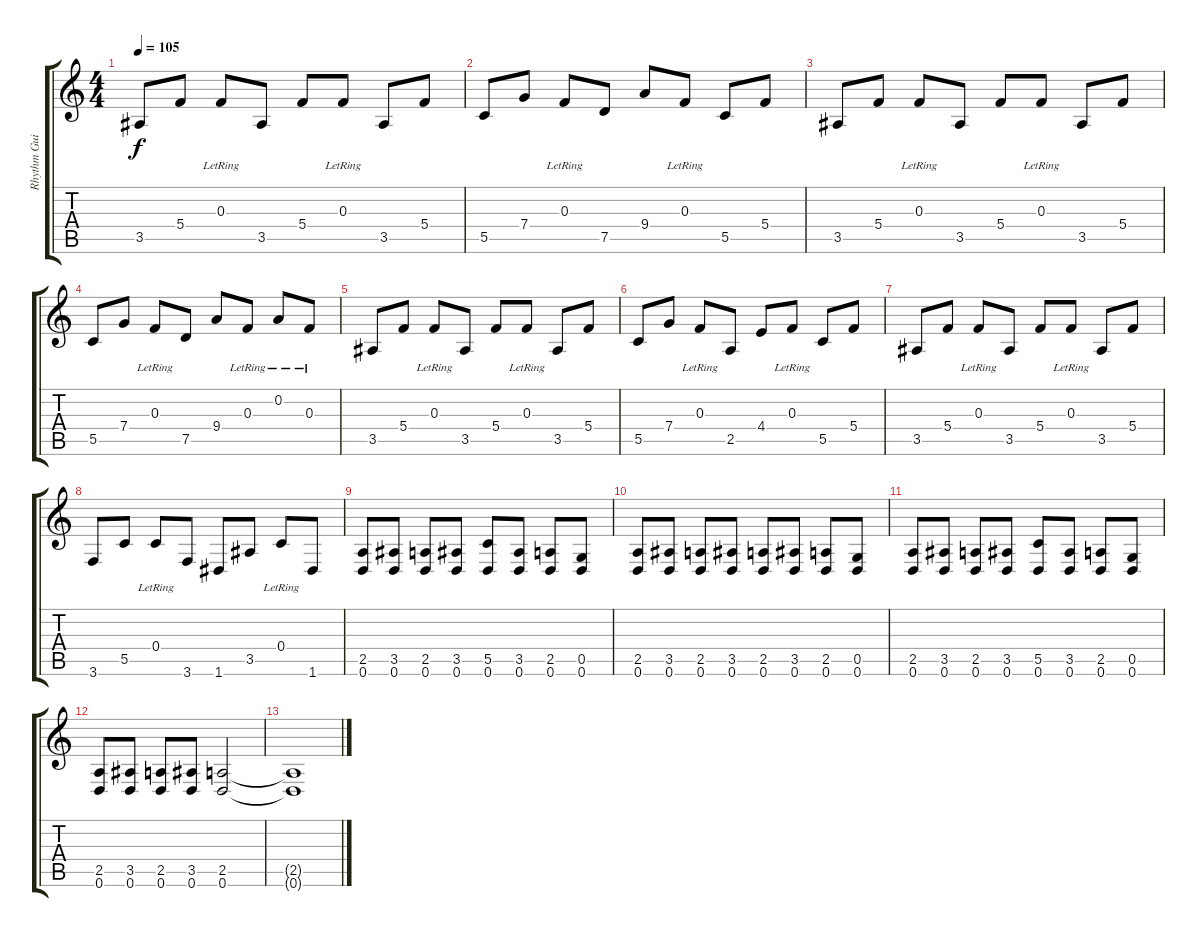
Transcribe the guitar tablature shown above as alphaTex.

\track ("Rhythm Guitar" "Rhythm Gui") {instrument electricguitarmuted}
\staff {score tabs}
\tuning (D4 A3 F3 C3 G2 D2) {hide}
\ts (4 4)
\tempo 105
\clef g2
\ks c
3.5.8{dy f} 5.4.8 0.3{lr}.8 3.5.8 5.4.8 0.3{lr}.8 3.5.8 5.4.8 |
5.5.8 7.4.8 0.3{lr}.8 7.5.8 9.4.8 0.3{lr}.8 5.5.8 5.4.8 |
3.5.8 5.4.8 0.3{lr}.8 3.5.8 5.4.8 0.3{lr}.8 3.5.8 5.4.8 |
5.5.8 7.4.8 0.3{lr}.8 7.5.8 9.4.8 0.3{lr}.8 0.2{lr}.8 0.3{lr}.8 |
3.5.8 5.4.8 0.3{lr}.8 3.5.8 5.4.8 0.3{lr}.8 3.5.8 5.4.8 |
5.5.8 7.4.8 0.3{lr}.8 2.5.8 4.4.8 0.3{lr}.8 5.5.8 5.4.8 |
3.5.8 5.4.8 0.3{lr}.8 3.5.8 5.4.8 0.3{lr}.8 3.5.8 5.4.8 |
3.6.8 5.5.8 0.4{lr}.8 3.6.8 1.6.8 3.5.8 0.4{lr}.8 1.6.8 |
(2.5 0.6).8 (3.5 0.6).8 (2.5 0.6).8 (3.5 0.6).8 (5.5 0.6).8 (3.5 0.6).8 (2.5 0.6).8 (0.5 0.6).8 |
(2.5 0.6).8 (3.5 0.6).8 (2.5 0.6).8 (3.5 0.6).8 (2.5 0.6).8 (3.5 0.6).8 (2.5 0.6).8 (0.5 0.6).8 |
(2.5 0.6).8 (3.5 0.6).8 (2.5 0.6).8 (3.5 0.6).8 (5.5 0.6).8 (3.5 0.6).8 (2.5 0.6).8 (0.5 0.6).8 |
(2.5 0.6).8 (3.5 0.6).8 (2.5 0.6).8 (3.5 0.6).8 (2.5 0.6).2 |
(2.5{t} 0.6{t}).1
